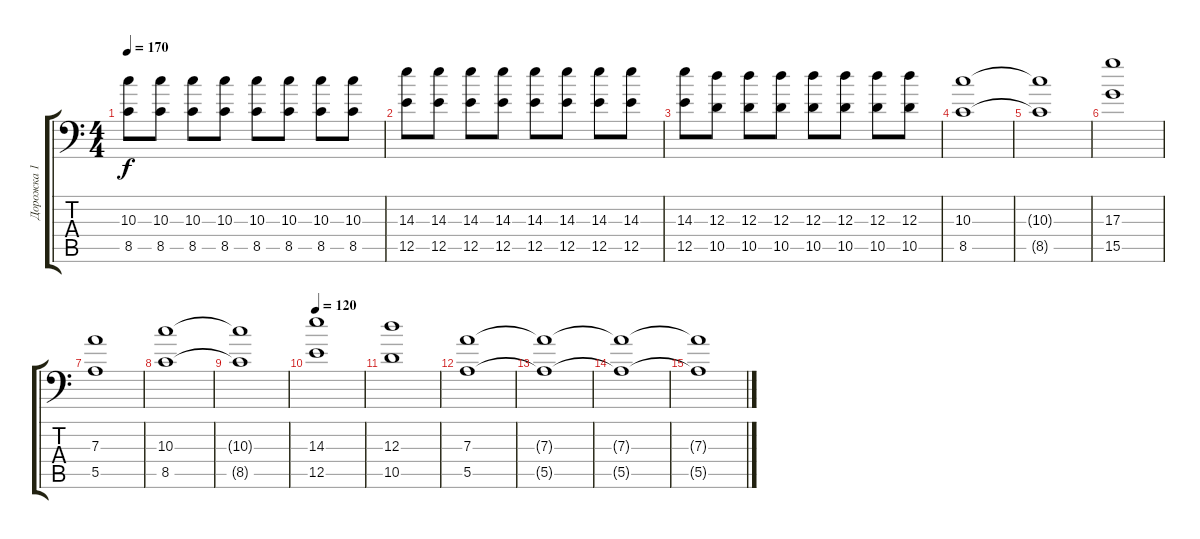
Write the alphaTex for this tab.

\track ("Дорожка 1" "Дорожка 1") {instrument distortionguitar}
\staff {score tabs}
\tuning (B3 Gb3 D3 A2 E2 A1) {hide}
\ts (4 4)
\tempo 170
\clef f4
\ks c
(10.3 8.5).8{dy f} (10.3 8.5).8 (10.3 8.5).8 (10.3 8.5).8 (10.3 8.5).8 (10.3 8.5).8 (10.3 8.5).8 (10.3 8.5).8 |
(14.3 12.5).8 (14.3 12.5).8 (14.3 12.5).8 (14.3 12.5).8 (14.3 12.5).8 (14.3 12.5).8 (14.3 12.5).8 (14.3 12.5).8 |
(14.3 12.5).8 (12.3 10.5).8 (12.3 10.5).8 (12.3 10.5).8 (12.3 10.5).8 (12.3 10.5).8 (12.3 10.5).8 (12.3 10.5).8 |
(10.3 8.5).1 |
(10.3{t} 8.5{t}).1 |
(17.3 15.5).1 |
(7.3 5.5).1 |
(10.3 8.5).1 |
(10.3{t} 8.5{t}).1 |
\tempo 120
(14.3 12.5).1 |
(12.3 10.5).1 |
(7.3 5.5).1 |
(7.3{t} 5.5{t}).1 |
(7.3{t} 5.5{t}).1 |
(7.3{t} 5.5{t}).1
